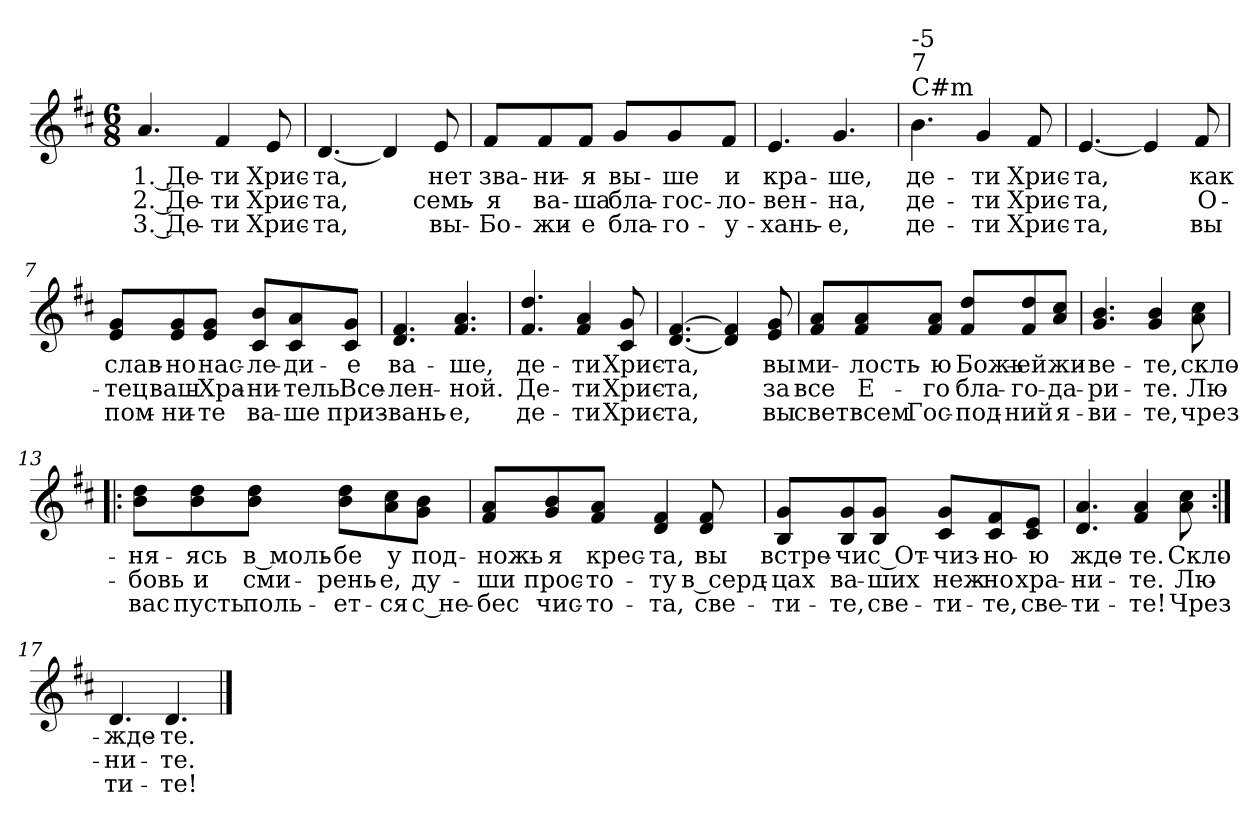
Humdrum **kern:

**kern	**text	**text	**text
*part1	*part1	*part1	*part1
*staff1	*staff1	*staff1	*staff1
*clefG2	*	*	*
*k[f#c#]	*	*	*
*D:	*	*	*
*M6/8	*	*	*
=1	=1	=1	=1
!	!LO:LY:b	!LO:LY:b	!LO:LY:b
4.a/	1. Де-	2. Де-	3. Де-
!	!LO:LY:b	!LO:LY:b	!LO:LY:b
4f#/	-ти	-ти	-ти
!	!LO:LY:b	!LO:LY:b	!LO:LY:b
8e/	Хрис-	Хрис-	Хрис-
=2	=2	=2	=2
!	!LO:LY:b	!LO:LY:b	!LO:LY:b
[4.d/	-та,	-та,	-та,
4d/]	.	.	.
!	!LO:LY:b	!LO:LY:b	!LO:LY:b
8e/	нет	семь-	вы-
=3	=3	=3	=3
!	!LO:LY:b	!LO:LY:b	!LO:LY:b
8f#/L	зва-	-я	-Бо-
!	!LO:LY:b	!LO:LY:b	!LO:LY:b
8f#/	-ни-	ва-	-жи-
!	!LO:LY:b	!LO:LY:b	!LO:LY:b
8f#/J	-я	-ша	-е
!	!LO:LY:b	!LO:LY:b	!LO:LY:b
8g/L	вы-	бла-	бла-
!	!LO:LY:b	!LO:LY:b	!LO:LY:b
8g/	-ше	-гос-	-го-
!	!LO:LY:b	!LO:LY:b	!LO:LY:b
8f#/J	и	-ло-	-у-
=4	=4	=4	=4
!	!LO:LY:b	!LO:LY:b	!LO:LY:b
4.e/	кра-	-вен-	-хань-
!	!LO:LY:b	!LO:LY:b	!LO:LY:b
4.g/	-ше,	-на,	-е,
!!LO:LB:g=z
=5	=5	=5	=5
!LO:TX:a:t=C#m	!	!	!
!LO:TX:t=7	!	!	!
!LO:TX:t=-5	!	!	!
!	!LO:LY:b	!LO:LY:b	!LO:LY:b
4.b\	де-	де-	де-
!	!LO:LY:b	!LO:LY:b	!LO:LY:b
4g/	-ти	-ти	-ти
!	!LO:LY:b	!LO:LY:b	!LO:LY:b
8f#/	Хрис-	Хрис-	Хрис-
=6	=6	=6	=6
!	!LO:LY:b	!LO:LY:b	!LO:LY:b
[4.e/	-та,	-та,	-та,
4e/]	.	.	.
!	!LO:LY:b	!LO:LY:b	!LO:LY:b
8f#/	как	О-	вы
=7	=7	=7	=7
!	!LO:LY:b	!LO:LY:b	!LO:LY:b
8e/ 8g/L	слав-	-тец	пом-
!	!LO:LY:b	!LO:LY:b	!LO:LY:b
8e/ 8g/	-но	ваш-	-ни-
!	!LO:LY:b	!LO:LY:b	!LO:LY:b
8e/ 8g/J	нас-	-Хра-	-те
!	!LO:LY:b	!LO:LY:b	!LO:LY:b
8c#/ 8b/L	-ле-	-ни-	ва-
!	!LO:LY:b	!LO:LY:b	!LO:LY:b
8c#/ 8a/	-ди-	-тель	-ше
!	!LO:LY:b	!LO:LY:b	!LO:LY:b
8c#/ 8g/J	-е	Все-	приз-
=8	=8	=8	=8
!	!LO:LY:b	!LO:LY:b	!LO:LY:b
4.d/ 4.f#/	ва-	-лен-	-вань-
!	!LO:LY:b	!LO:LY:b	!LO:LY:b
4.f#/ 4.a/	-ше,	-ной.	-е,
!!LO:LB:g=z
=9	=9	=9	=9
!	!LO:LY:b	!LO:LY:b	!LO:LY:b
4.f#/ 4.dd/	де-	Де-	де-
!	!LO:LY:b	!LO:LY:b	!LO:LY:b
4f#/ 4a/	-ти	-ти	-ти
!	!LO:LY:b	!LO:LY:b	!LO:LY:b
8c#/ 8g/	Хрис-	Хрис-	Хрис-
=10	=10	=10	=10
!	!LO:LY:b	!LO:LY:b	!LO:LY:b
[4.d/ [4.f#/	-та,	-та,	-та,
4d/] 4f#/]	.	.	.
!	!LO:LY:b	!LO:LY:b	!LO:LY:b
8e/ 8g/	вы	за	вы
=11	=11	=11	=11
!	!LO:LY:b	!LO:LY:b	!LO:LY:b
8f#/ 8a/L	ми-	все	свет
!	!LO:LY:b	!LO:LY:b	!LO:LY:b
8f#/ 8a/	-лость-	Е-	всем
!	!LO:LY:b	!LO:LY:b	!LO:LY:b
8f#/ 8a/J	-ю	-го	Гос-
!	!LO:LY:b	!LO:LY:b	!LO:LY:b
8f#/ 8dd/L	Божь-	бла-	-под-
!	!LO:LY:b	!LO:LY:b	!LO:LY:b
8f#/ 8dd/	-ей	-го-	-ний
!	!LO:LY:b	!LO:LY:b	!LO:LY:b
8a/ 8cc#/J	жи-	-да-	я-
=12	=12	=12	=12
!	!LO:LY:b	!LO:LY:b	!LO:LY:b
4.g/ 4.b/	-ве-	-ри-	-ви-
!	!LO:LY:b	!LO:LY:b	!LO:LY:b
4g/ 4b/	-те,	-те.	-те,
!	!LO:LY:b	!LO:LY:b	!LO:LY:b
8a\ 8cc#\	скло-	Лю-	чрез
!!LO:LB:g=z
=13!|:	=13!|:	=13!|:	=13!|:
!	!LO:LY:b	!LO:LY:b	!LO:LY:b
8b\ 8dd\L	-ня-	-бовь	вас
!	!LO:LY:b	!LO:LY:b	!LO:LY:b
8b\ 8dd\	-ясь	и	пусть
!	!LO:LY:b	!LO:LY:b	!LO:LY:b
8b\ 8dd\J	в моль-	сми-	поль-
!	!LO:LY:b	!LO:LY:b	!LO:LY:b
8b\ 8dd\L	-бе	-рень-	-ет-
!	!LO:LY:b	!LO:LY:b	!LO:LY:b
8a\ 8cc#\	у	-е,	-ся
!	!LO:LY:b	!LO:LY:b	!LO:LY:b
8g\ 8b\J	под-	ду-	с не-
=14	=14	=14	=14
!	!LO:LY:b	!LO:LY:b	!LO:LY:b
8f#/ 8a/L	-ножь-	-ши	-бес
!	!LO:LY:b	!LO:LY:b	!LO:LY:b
8g/ 8b/	-я	прос-	чис-
!	!LO:LY:b	!LO:LY:b	!LO:LY:b
8f#/ 8a/J	крес-	-то-	-то-
!	!LO:LY:b	!LO:LY:b	!LO:LY:b
4d/ 4f#/	-та,	-ту	-та,
!	!LO:LY:b	!LO:LY:b	!LO:LY:b
8d/ 8f#/	вы	в серд-	све-
!!LO:LB:g=z
=15	=15	=15	=15
!	!LO:LY:b	!LO:LY:b	!LO:LY:b
8B/ 8g/L	встре-	-цах	-ти-
!	!LO:LY:b	!LO:LY:b	!LO:LY:b
8B/ 8g/	-чи	ва-	-те,
!	!LO:LY:b	!LO:LY:b	!LO:LY:b
8B/ 8g/J	с От-	-ших	све-
!	!LO:LY:b	!LO:LY:b	!LO:LY:b
8c#/ 8g/L	-чиз-	неж-	-ти-
!	!LO:LY:b	!LO:LY:b	!LO:LY:b
8c#/ 8f#/	-но-	-но	-те,
!	!LO:LY:b	!LO:LY:b	!LO:LY:b
8c#/ 8e/J	-ю	хра-	све-
=16	=16	=16	=16
!	!LO:LY:b	!LO:LY:b	!LO:LY:b
4.d/ 4.a/	жде-	-ни-	-ти-
!	!LO:LY:b	!LO:LY:b	!LO:LY:b
4f#/ 4a/	-те.	-те.	-те!
!	!LO:LY:b	!LO:LY:b	!LO:LY:b
8a\ 8cc#\	Скло-	Лю-	Чрез
=17:|!	=17:|!	=17:|!	=17:|!
!	!LO:LY:b	!LO:LY:b	!LO:LY:b
4.d/	-жде-	-ни-	ти-
!	!LO:LY:b	!LO:LY:b	!LO:LY:b
4.d/	-те.	-те.	-те!
==	==	==	==
*-	*-	*-	*-
